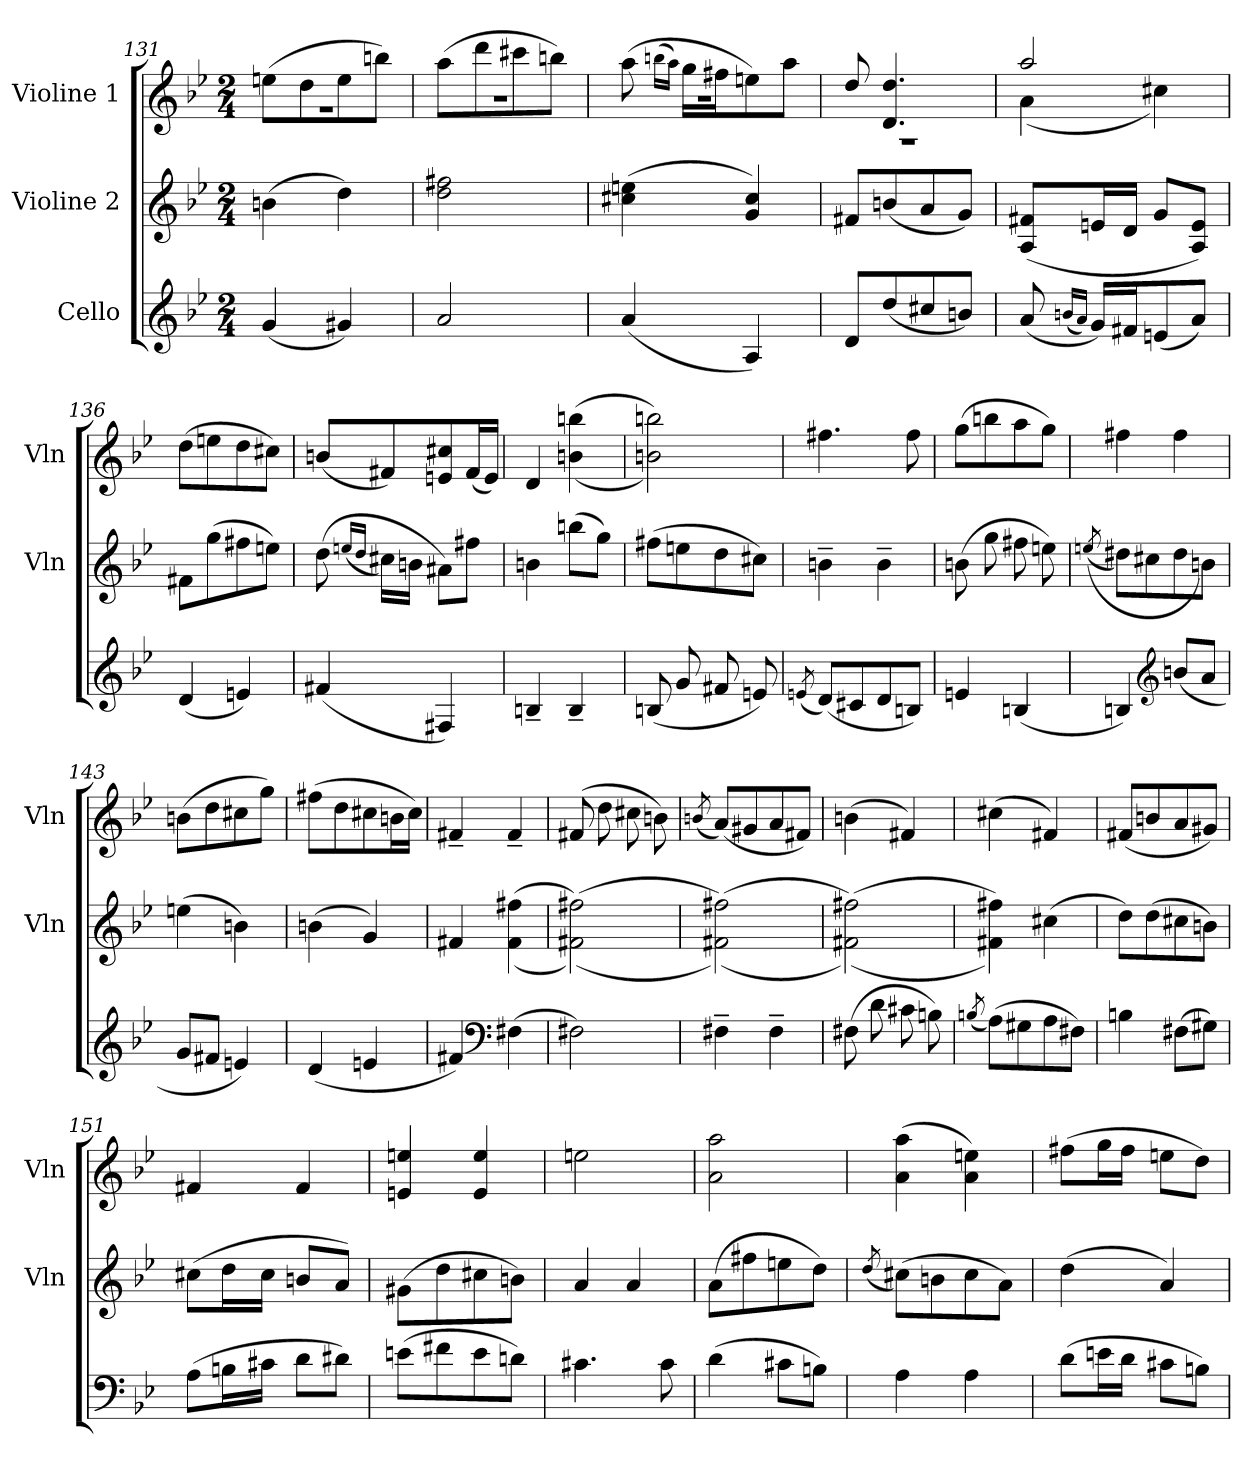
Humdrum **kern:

**kern	**kern	**kern
*part3	*part2	*part1
*staff3	*staff2	*staff1
*I"Cello	*I"Violine 2	*I"Violine 1
*	*I'Vln	*I'Vln
!!LO:LB:g=z
*clefG2	*clefG2	*clefG2
*k[b-e-]	*k[b-e-]	*k[b-e-]
*B-:	*B-:	*B-:
*M2/4	*M2/4	*M2/4
=131	=131	=131
*	*	*^
(<4g	(>4b	(>8ee\L	2r
.	.	8dd\	.
4g#X)	4dd)	8ee\	.
.	.	8bb\J)	.
=132	=132	=132	=132
2a	2dd 2ff#	(>8aa\L	2r
.	.	8ddd\	.
.	.	8ccc#X\	.
.	.	8bb\J)	.
=133	=133	=133	=133
(<4a	(<4cc#X 4ee	(>8aa\	2r
.	.	(>16qbb\LL	.
.	.	16qaa\JJ)	.
.	.	16gg\LL	.
.	.	16ff#\J	.
4A)	4g 4cc#)	8ee\)	.
.	.	8aa\J	.
=134	=134	=134	=134
8dL	8f#L	8dd/	2r
(<8dd	(<8b	4.d/ 4.dd/	.
8cc#X	8a	.	.
8bJ)	8gJ)	.	.
=135	=135	=135	=135
(<8a	(<8A 8f#L	2aa/	(<4a\
(<16qbLL	.	.	.
16qaJJ)	.	.	.
16gLL)	16eL	.	.
16f#J	16dJJ	.	.
(<8e	8gL	.	4cc#X\)
8aJ)	8A 8eJ)	.	.
*	*	*v	*v
=136	=136	=136
(>4d	8f#L	(>8dd\L
.	(>8gg	8ee\
4e)	8ff#	8dd\
.	8eeJ)	8cc#X\J)
!!LO:LB:g=z
=137	=137	=137
(>4f#	(>8dd	(<8bL
.	(>16qeeLL	.
.	16qddJJ	.
.	16cc#XLL)	8f#)
.	16bJJ	.
4F#)	8a#XL)	8e 8cc#X
.	8ff#J	(<16f#L
.	.	16eJJ)
=138	=138	=138
4B~	4b	4d
4B~	(>8bbL	(>(<4b 4bb
.	8ggJ)	.
=139	=139	=139
(>8B	(>8ff#L	2b 2bb))
8g	8ee	.
8f#	8dd	.
8e)	8cc#XJ)	.
=140	=140	=140
(>8qe/	.	.
(>8dL)	4b~	4.ff#
8c#X	.	.
8d	4b~	.
8BJ)	.	8ff#
=141	=141	=141
4e	(>8b	(>8ggL
.	8gg	8bb
(>4B	8ff#	8aa
.	8ee)	8ggJ)
=142	=142	=142
.	(>(>8qee/	.
4B)	8dd#XL)	4ff#
.	8cc#X	.
*clefG2	*	*
(<8bL	8dd#	4ff#
8aJ	8bJ)	.
=143	=143	=143
8gL	(>4ee	(>8bL
8f#J	.	8dd
4e)	4b)	8cc#X
.	.	8ggJ)
!!LO:LB:g=z
=144	=144	=144
(<4d	(>4b	(>8ff#L
.	.	8dd
4e	4g)	8cc#X
.	.	16bL
.	.	16cc#JJ)
=145	=145	=145
4f#)	4f#	4f#~
*clefF4	*	*
(>4F#	(<(>4f# 4ff#	4f#~
=146	=146	=146
2F#)	(<(>2f# 2ff#))	(<8f#
.	.	8dd
.	.	8cc#X
.	.	8b)
=147	=147	=147
.	.	(<8qb/
4F#~	(>(<2f# 2ff#))	(<8aL)
.	.	8g#X
4F#~	.	8a
.	.	8f#J)
=148	=148	=148
(>8F#	(>(<2f# 2ff#))	(<4b
8d	.	.
8c#X	.	4f#)
8B)	.	.
=149	=149	=149
(>8qB/	.	.
(>8AL)	4f# 4ff#))	(<4cc#X
8G#X	.	.
8A	(>4cc#X	4f#)
8F#J)	.	.
=150	=150	=150
4B	8ddL)	(<8f#L
.	(>8dd	8b
(>8F#L	8cc#X	8a
8G#XJ)	8bJ)	8g#XJ)
!!LO:LB:g=z
=151	=151	=151
(>8AL	(>8cc#XL	4f#
16BL	16ddL	.
16c#XJJ	16cc#JJ	.
8dL	8bL	4f#
8d#XJ)	8aJ)	.
=152	=152	=152
(>8eL	(>8g#XL	4e 4ee
8f#	8dd	.
8e	8cc#X	4e 4ee
8dnJ)	8bJ)	.
=153	=153	=153
4.c#X	4a	2ee
.	4a	.
8c#	.	.
=154	=154	=154
(>4d	(>8aL	2a 2aa
.	8ff#	.
8c#XL	8ee	.
8BJ)	8ddJ)	.
!!LO:LB:g=z
=155	=155	=155
.	(>8qdd/	.
4A	(>8cc#XL)	(>4a 4aa
.	8b	.
4A	8cc#	4a 4ee)
.	8aJ)	.
=156	=156	=156
(>8dL	(<4dd	(>8ff#L
16eL	.	16ggL
16dJJ	.	16ff#JJ
8c#XL	4a)	8eeL
8BJ)	.	8ddJ)
=	=	=
*-	*-	*-
